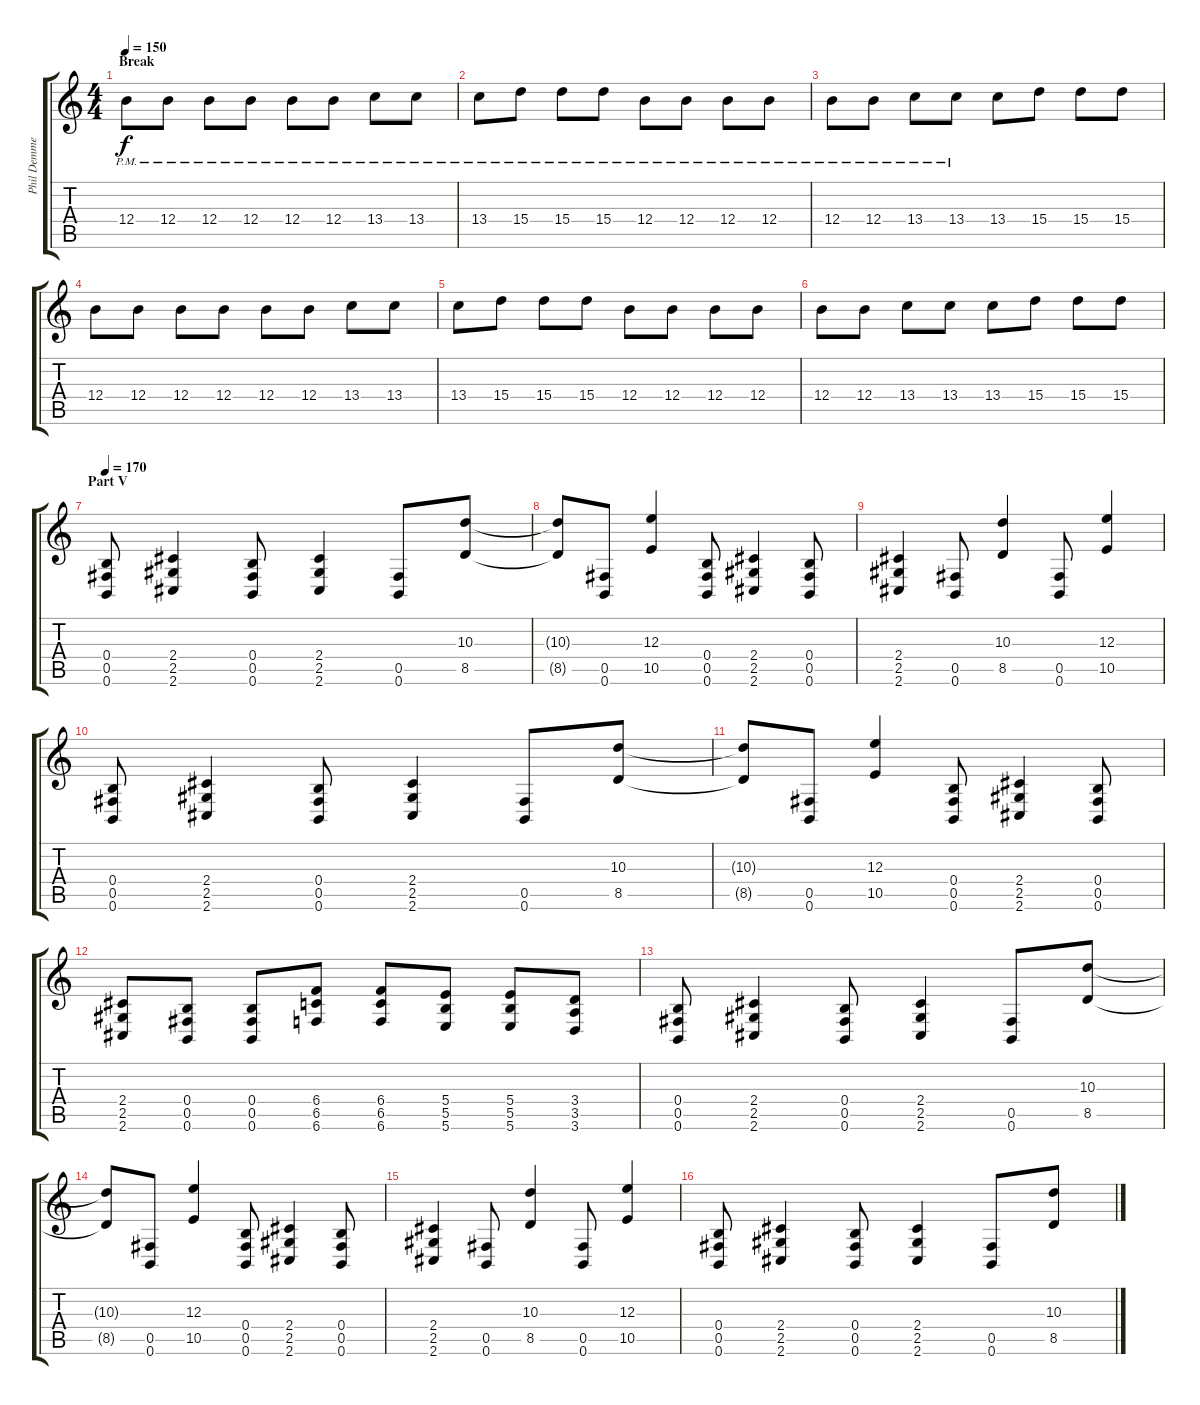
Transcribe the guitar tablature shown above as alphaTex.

\track ("Phil Demmel" "Phil Demme") {instrument distortionguitar}
\staff {score tabs}
\tuning (Db4 Ab3 E3 B2 Gb2 B1) {hide}
\ts (4 4)
\section ("" "Break")
\tempo 150
\clef g2
\ks c
12.4{pm}.8{dy f} 12.4{pm}.8 12.4{pm}.8 12.4{pm}.8 12.4{pm}.8 12.4{pm}.8 13.4{pm}.8 13.4{pm}.8 |
13.4{pm}.8 15.4{pm}.8 15.4{pm}.8 15.4{pm}.8 12.4{pm}.8 12.4{pm}.8 12.4{pm}.8 12.4{pm}.8 |
12.4{pm}.8 12.4{pm}.8 13.4{pm}.8 13.4{pm}.8 13.4.8 15.4.8 15.4.8 15.4.8 |
12.4.8 12.4.8 12.4.8 12.4.8 12.4.8 12.4.8 13.4.8 13.4.8 |
13.4.8 15.4.8 15.4.8 15.4.8 12.4.8 12.4.8 12.4.8 12.4.8 |
12.4.8 12.4.8 13.4.8 13.4.8 13.4.8 15.4.8 15.4.8 15.4.8 |
\section ("" "Part V")
\tempo 170
(0.4 0.5 0.6).8 (2.4 2.5 2.6).4 (0.4 0.5 0.6).8 (2.4 2.5 2.6).4 (0.5 0.6).8 (10.3 8.5).8 |
(10.3{t} 8.5{t}).8 (0.5 0.6).8 (12.3 10.5).4 (0.4 0.5 0.6).8 (2.4 2.5 2.6).4 (0.4 0.5 0.6).8 |
(2.4 2.5 2.6).4 (0.5 0.6).8 (10.3 8.5).4 (0.5 0.6).8 (12.3 10.5).4 |
(0.4 0.5 0.6).8 (2.4 2.5 2.6).4 (0.4 0.5 0.6).8 (2.4 2.5 2.6).4 (0.5 0.6).8 (10.3 8.5).8 |
(10.3{t} 8.5{t}).8 (0.5 0.6).8 (12.3 10.5).4 (0.4 0.5 0.6).8 (2.4 2.5 2.6).4 (0.4 0.5 0.6).8 |
(2.4 2.5 2.6).8 (0.4 0.5 0.6).8 (0.4 0.5 0.6).8 (6.4 6.5 6.6).8 (6.4 6.5 6.6).8 (5.4 5.5 5.6).8 (5.4 5.5 5.6).8 (3.4 3.5 3.6).8 |
(0.4 0.5 0.6).8 (2.4 2.5 2.6).4 (0.4 0.5 0.6).8 (2.4 2.5 2.6).4 (0.5 0.6).8 (10.3 8.5).8 |
(10.3{t} 8.5{t}).8 (0.5 0.6).8 (12.3 10.5).4 (0.4 0.5 0.6).8 (2.4 2.5 2.6).4 (0.4 0.5 0.6).8 |
(2.4 2.5 2.6).4 (0.5 0.6).8 (10.3 8.5).4 (0.5 0.6).8 (12.3 10.5).4 |
(0.4 0.5 0.6).8 (2.4 2.5 2.6).4 (0.4 0.5 0.6).8 (2.4 2.5 2.6).4 (0.5 0.6).8 (10.3 8.5).8
